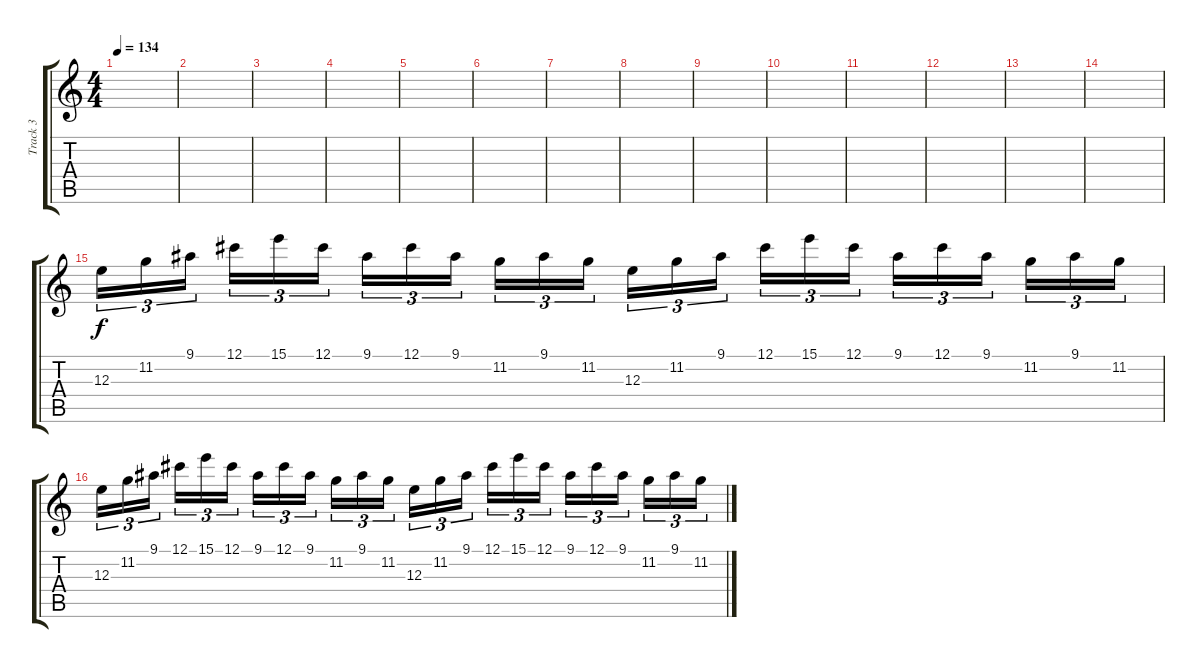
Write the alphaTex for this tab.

\track ("Track 3" "Track 3") {instrument distortionguitar}
\staff {score tabs}
\tuning (Db4 Ab3 E3 B2 Gb2 B1) {hide}
\ts (4 4)
\tempo 134
\clef g2
\ks c
|
|
|
|
|
|
|
|
|
|
|
|
|
|
12.3.16{tu (3 2)} 11.2.16{tu (3 2)} 9.1.16{tu (3 2) beam splitsecondary} 12.1.16{tu (3 2)} 15.1.16{tu (3 2)} 12.1.16{tu (3 2)} 9.1.16{tu (3 2)} 12.1.16{tu (3 2)} 9.1.16{tu (3 2) beam splitsecondary} 11.2.16{tu (3 2)} 9.1.16{tu (3 2)} 11.2.16{tu (3 2)} 12.3.16{tu (3 2)} 11.2.16{tu (3 2)} 9.1.16{tu (3 2) beam splitsecondary} 12.1.16{tu (3 2)} 15.1.16{tu (3 2)} 12.1.16{tu (3 2)} 9.1.16{tu (3 2)} 12.1.16{tu (3 2)} 9.1.16{tu (3 2) beam splitsecondary} 11.2.16{tu (3 2)} 9.1.16{tu (3 2)} 11.2.16{tu (3 2)} |
12.3.16{tu (3 2)} 11.2.16{tu (3 2)} 9.1.16{tu (3 2) beam splitsecondary} 12.1.16{tu (3 2)} 15.1.16{tu (3 2)} 12.1.16{tu (3 2)} 9.1.16{tu (3 2)} 12.1.16{tu (3 2)} 9.1.16{tu (3 2) beam splitsecondary} 11.2.16{tu (3 2)} 9.1.16{tu (3 2)} 11.2.16{tu (3 2)} 12.3.16{tu (3 2)} 11.2.16{tu (3 2)} 9.1.16{tu (3 2) beam splitsecondary} 12.1.16{tu (3 2)} 15.1.16{tu (3 2)} 12.1.16{tu (3 2)} 9.1.16{tu (3 2)} 12.1.16{tu (3 2)} 9.1.16{tu (3 2) beam splitsecondary} 11.2.16{tu (3 2)} 9.1.16{tu (3 2)} 11.2.16{tu (3 2)}
